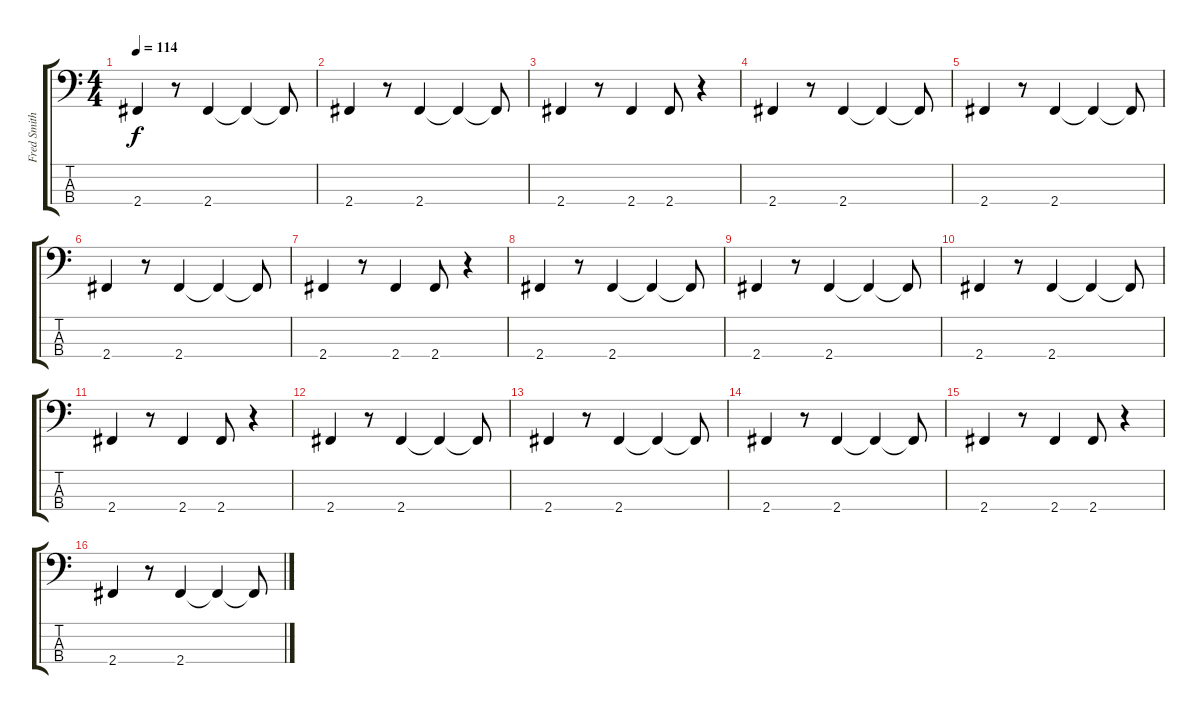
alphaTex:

\track ("Fred Smith" "Fred Smith") {instrument electricbassfinger}
\staff {score tabs}
\tuning (G2 D2 A1 E1) {hide}
\ts (4 4)
\tempo 114
\clef f4
\ks c
2.4.4{dy f} r.8 2.4.4 2.4{t}.4 2.4{t}.8 |
2.4.4 r.8 2.4.4 2.4{t}.4 2.4{t}.8 |
2.4.4 r.8 2.4.4 2.4.8 r.4 |
2.4.4 r.8 2.4.4 2.4{t}.4 2.4{t}.8 |
2.4.4 r.8 2.4.4 2.4{t}.4 2.4{t}.8 |
2.4.4 r.8 2.4.4 2.4{t}.4 2.4{t}.8 |
2.4.4 r.8 2.4.4 2.4.8 r.4 |
2.4.4 r.8 2.4.4 2.4{t}.4 2.4{t}.8 |
2.4.4 r.8 2.4.4 2.4{t}.4 2.4{t}.8 |
2.4.4 r.8 2.4.4 2.4{t}.4 2.4{t}.8 |
2.4.4 r.8 2.4.4 2.4.8 r.4 |
2.4.4 r.8 2.4.4 2.4{t}.4 2.4{t}.8 |
2.4.4 r.8 2.4.4 2.4{t}.4 2.4{t}.8 |
2.4.4 r.8 2.4.4 2.4{t}.4 2.4{t}.8 |
2.4.4 r.8 2.4.4 2.4.8 r.4 |
2.4.4 r.8 2.4.4 2.4{t}.4 2.4{t}.8
